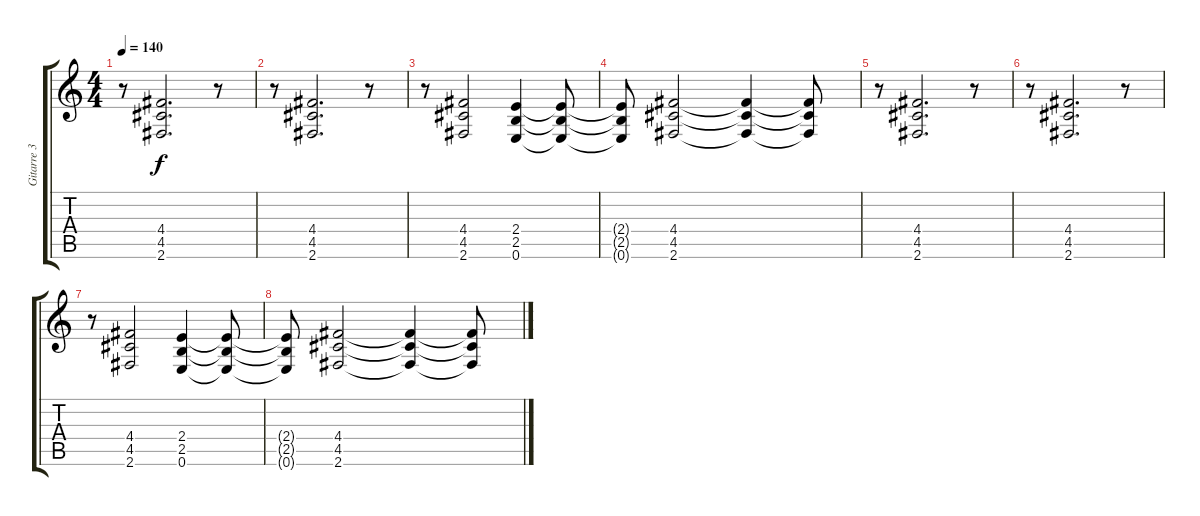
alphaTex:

\track ("Gitarre 3" "Gitarre 3") {instrument distortionguitar}
\staff {score tabs}
\tuning (E4 B3 G3 D3 A2 E2) {hide}
\ts (4 4)
\tempo 140
\clef g2
\ks c
r.8{dy f} (4.4 4.5 2.6).2{d} r.8 |
r.8 (4.4 4.5 2.6).2{d} r.8 |
r.8 (4.4 4.5 2.6).2 (2.4 2.5 0.6).4 (2.4{t} 2.5{t} 0.6{t}).8 |
(2.4{t} 2.5{t} 0.6{t}).8 (4.4 4.5 2.6).2 (4.4{t} 4.5{t} 2.6{t}).4 (4.4{t} 4.5{t} 2.6{t}).8 |
r.8 (4.4 4.5 2.6).2{d} r.8 |
r.8 (4.4 4.5 2.6).2{d} r.8 |
r.8 (4.4 4.5 2.6).2 (2.4 2.5 0.6).4 (2.4{t} 2.5{t} 0.6{t}).8 |
(2.4{t} 2.5{t} 0.6{t}).8 (4.4 4.5 2.6).2 (4.4{t} 4.5{t} 2.6{t}).4 (4.4{t} 4.5{t} 2.6{t}).8
